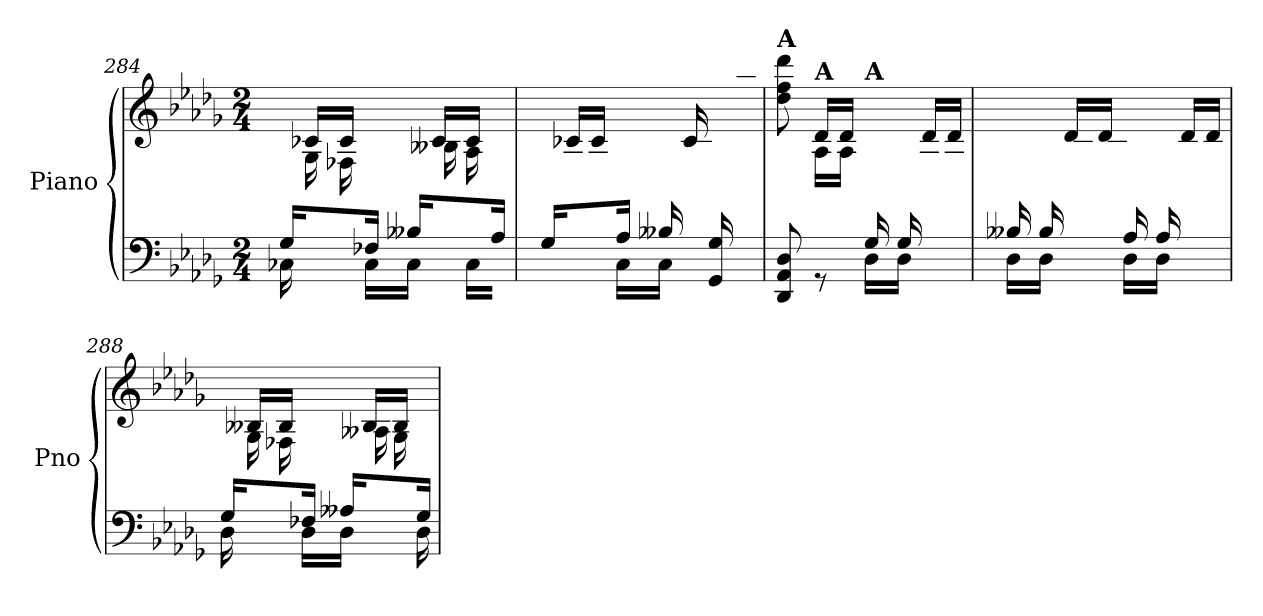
**kern	**kern
*part1	*part1
*staff2	*staff1
*I"Piano	*
*I'Pno	*
*clefF4	*clefG2
*k[b-e-a-d-g-]	*k[b-e-a-d-g-]
*M2/4	*M2/4
=284	=284
*^	*^
16G-/LL	16C-X\	16ryy	16ryy
8ryy	8ryy	16c-X/LL	16G-\
.	.	16c-/JJ	16F-X\
16F-X/JJ	16C-\LL	16ryy	8ryy
16B--X/LL	16C-\JJ	16ryy	.
8ryy	16ryy	16c-/LL	16B--X\
.	16C-\LL	16c-/JJ	16A-\
16A-/JJ	16C-\JJyy	16ryy	16ryy
!!LO:PB:g=z	!!
=285	=285	=285	=285
16G-/LL	16C-X\LLyy	16ryy	16ryy
8ryy	16C-\JJ	16c-X/LL	16G-\
.	16ryy	16c-/JJ	16A-\
16A-/JJ	16C-\LL	16ryy	8ryy
16B--X/LL	16C-\JJ	16ryy	.
16ryy	16ryy	16c-/	16B--X\JJ
16GG-/ 16G-/LL	8ryy	8ryy	16ryy
16ryy	.	.	16b--X\ 16ee-\ 16bb--X\JJ
=286	=286	=286	=286
*	*	*	*^
!	!	!LO:TX:a:B:t=A	!	!
8DD-/ 8AA-/ 8D-/	4ryy	8dd-\ 8ff\ 8ddd-\	8ryy	4.ryy
!	!	!LO:TX:a:B:t=A	!	!
8rGG	.	16d-/LL	16A-\LL	.
.	.	16d-/JJ	16A-\JJ	.
!	!	!LO:TX:a:B:t=A	!	!
16G-/LL	16D-\LL	8ryy	4ryy	.
16G-/	16D-\JJ	.	.	.
8ryy	8ryy	16d-/LL	.	16A-\
.	.	16d-/JJ	.	16A-\JJ
*	*	*	*v	*v
=287	=287	=287	=287
16B--X/LL	16D-\LL	8ryy	8ryy
16B--/	16D-\JJ	.	.
8ryy	8ryy	16d-/LL	16c-X\
.	.	16d-/JJ	16c-\JJ
16A-/LL	16D-\LL	8ryy	8ryy
16A-/	16D-\JJ	.	.
8ryy	8ryy	16d-/LL	16B--X\
.	.	16d-/JJ	16B--\JJ
=288	=288	=288	=288
16G-/LL	16D-\	16ryy	16ryy
8ryy	8ryy	16B--X/LL	16G-\
.	.	16B--/JJ	16F-X\
16F-X/JJ	16D-\LL	16ryy	8ryy
16A--X/LL	16D-\JJ	16ryy	.
8ryy	8ryy	16B--/LL	16A--\
.	.	16B--/JJ	16G-\
16G-/JJ	16D-\LL	16ryy	16ryy
*v	*v	*	*
*	*v	*v
=	=
*-	*-
